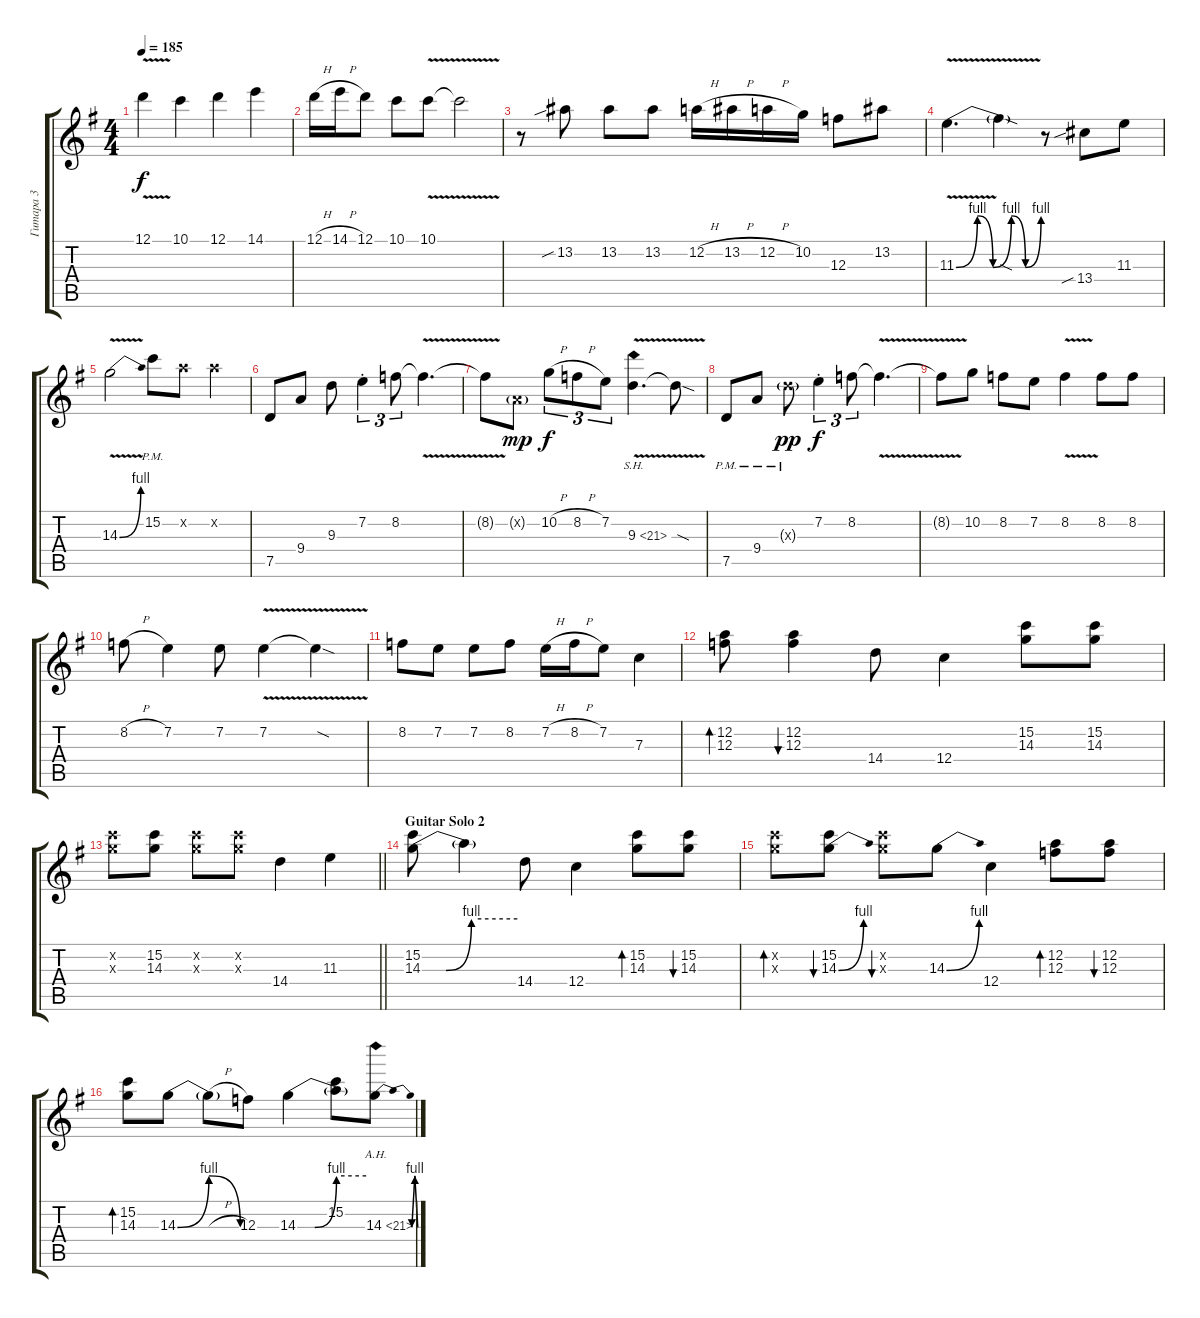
\track ("Гитара 3" "Гитара 3") {instrument distortionguitar}
\staff {score tabs}
\tuning (D4 A3 F3 C3 G2 D2) {hide}
\ts (4 4)
\tempo 185
\clef g2
\ks eminor
12.1{v}.4{dy f} 10.1.4 12.1.4 14.1.4 |
12.1{h}.16 14.1{h}.16 12.1.8 10.1.8 10.1{v}.8 10.1{t}.2 |
r.8 13.2{sib}.8 13.2.8 13.2.8 12.2{h}.16 13.2{h}.16 12.2{h}.16 10.2.16 12.3.8 13.2.8 |
11.3{be (custom 0 0 15 4 26 0 39 4 49 0 60 4) v}.4{d} 11.3{sod t}.4 r.8 13.4{sib}.8 11.3.8 |
14.3{be (bend 0 0 60 4) v}.2 15.2{pm}.8 12.2{x}.8 12.2{x}.4 |
7.5.8 9.4.8 9.3.8 7.2{st}.4{tu (3 2)} 8.2.8{tu (3 2)} 8.2{v t}.4{d} |
8.2{t}.8 0.2{g x}.8{dy mp} 10.2{h}.8{tu (3 2) dy f} 8.2{h}.8{tu (3 2)} 7.2.8{tu (3 2)} 9.3{sh 12 v}.4{d} 9.3{sod t}.8 |
7.5{pm}.8 9.4{pm}.8 9.3{g pm x}.8{dy pp} 7.2{st}.4{tu (3 2) dy f} 8.2.8{tu (3 2)} 8.2{v t}.4{d} |
8.2{t}.8 10.2.8 8.2.8 7.2.8 8.2{v}.4 8.2.8 8.2.8 |
8.2{h}.8 7.2.4 7.2.8 7.2{v}.4 7.2{sod t}.4 |
8.2.8 7.2.8 7.2.8 8.2.8 7.2{h}.16 8.2{h}.16 7.2.8 7.3.4 |
(12.2 12.3).8{bd 60} (12.2 12.3).4{bu 60} 14.4.8 12.4.4 (15.2 14.3).8 (15.2 14.3).8 |
\barLineRight lightlight
(15.2{x} 14.3{x}).8 (15.2 14.3).8 (15.2{x} 14.3{x}).8 (15.2{x} 14.3{x}).8 14.4.4 11.3.4 |
\section ("" "Guitar Solo 2")
(15.2 14.3{be (custom 0 0 15 0 31 4 60 4)}).8 14.3{t}.4 14.4.8 12.4.4 (15.2 14.3).8{bd 60} (15.2 14.3).8{bu 60} |
(15.2{x} 14.3{x}).8{bd 60} (15.2 14.3{be (bend 0 0 60 4)}).8{bu 60} (15.2{x} 14.3{x}).8{bu 60} 14.3{be (bend 0 0 60 4)}.8 12.4.4 (12.2 12.3).8{bd 60} (12.2 12.3).8{bu 60} |
(15.2 14.3).8{bd 60} 14.3{be (bendrelease 0 0 20 4 39 4 60 0)}.8 14.3{h t}.8 12.3.8 14.3{be (custom 0 0 15 0 34 4 60 4)}.4 (15.2 14.3{t}).8 14.3{be (bendrelease 0 0 23 4 42 4 60 0) ah 7}.8
